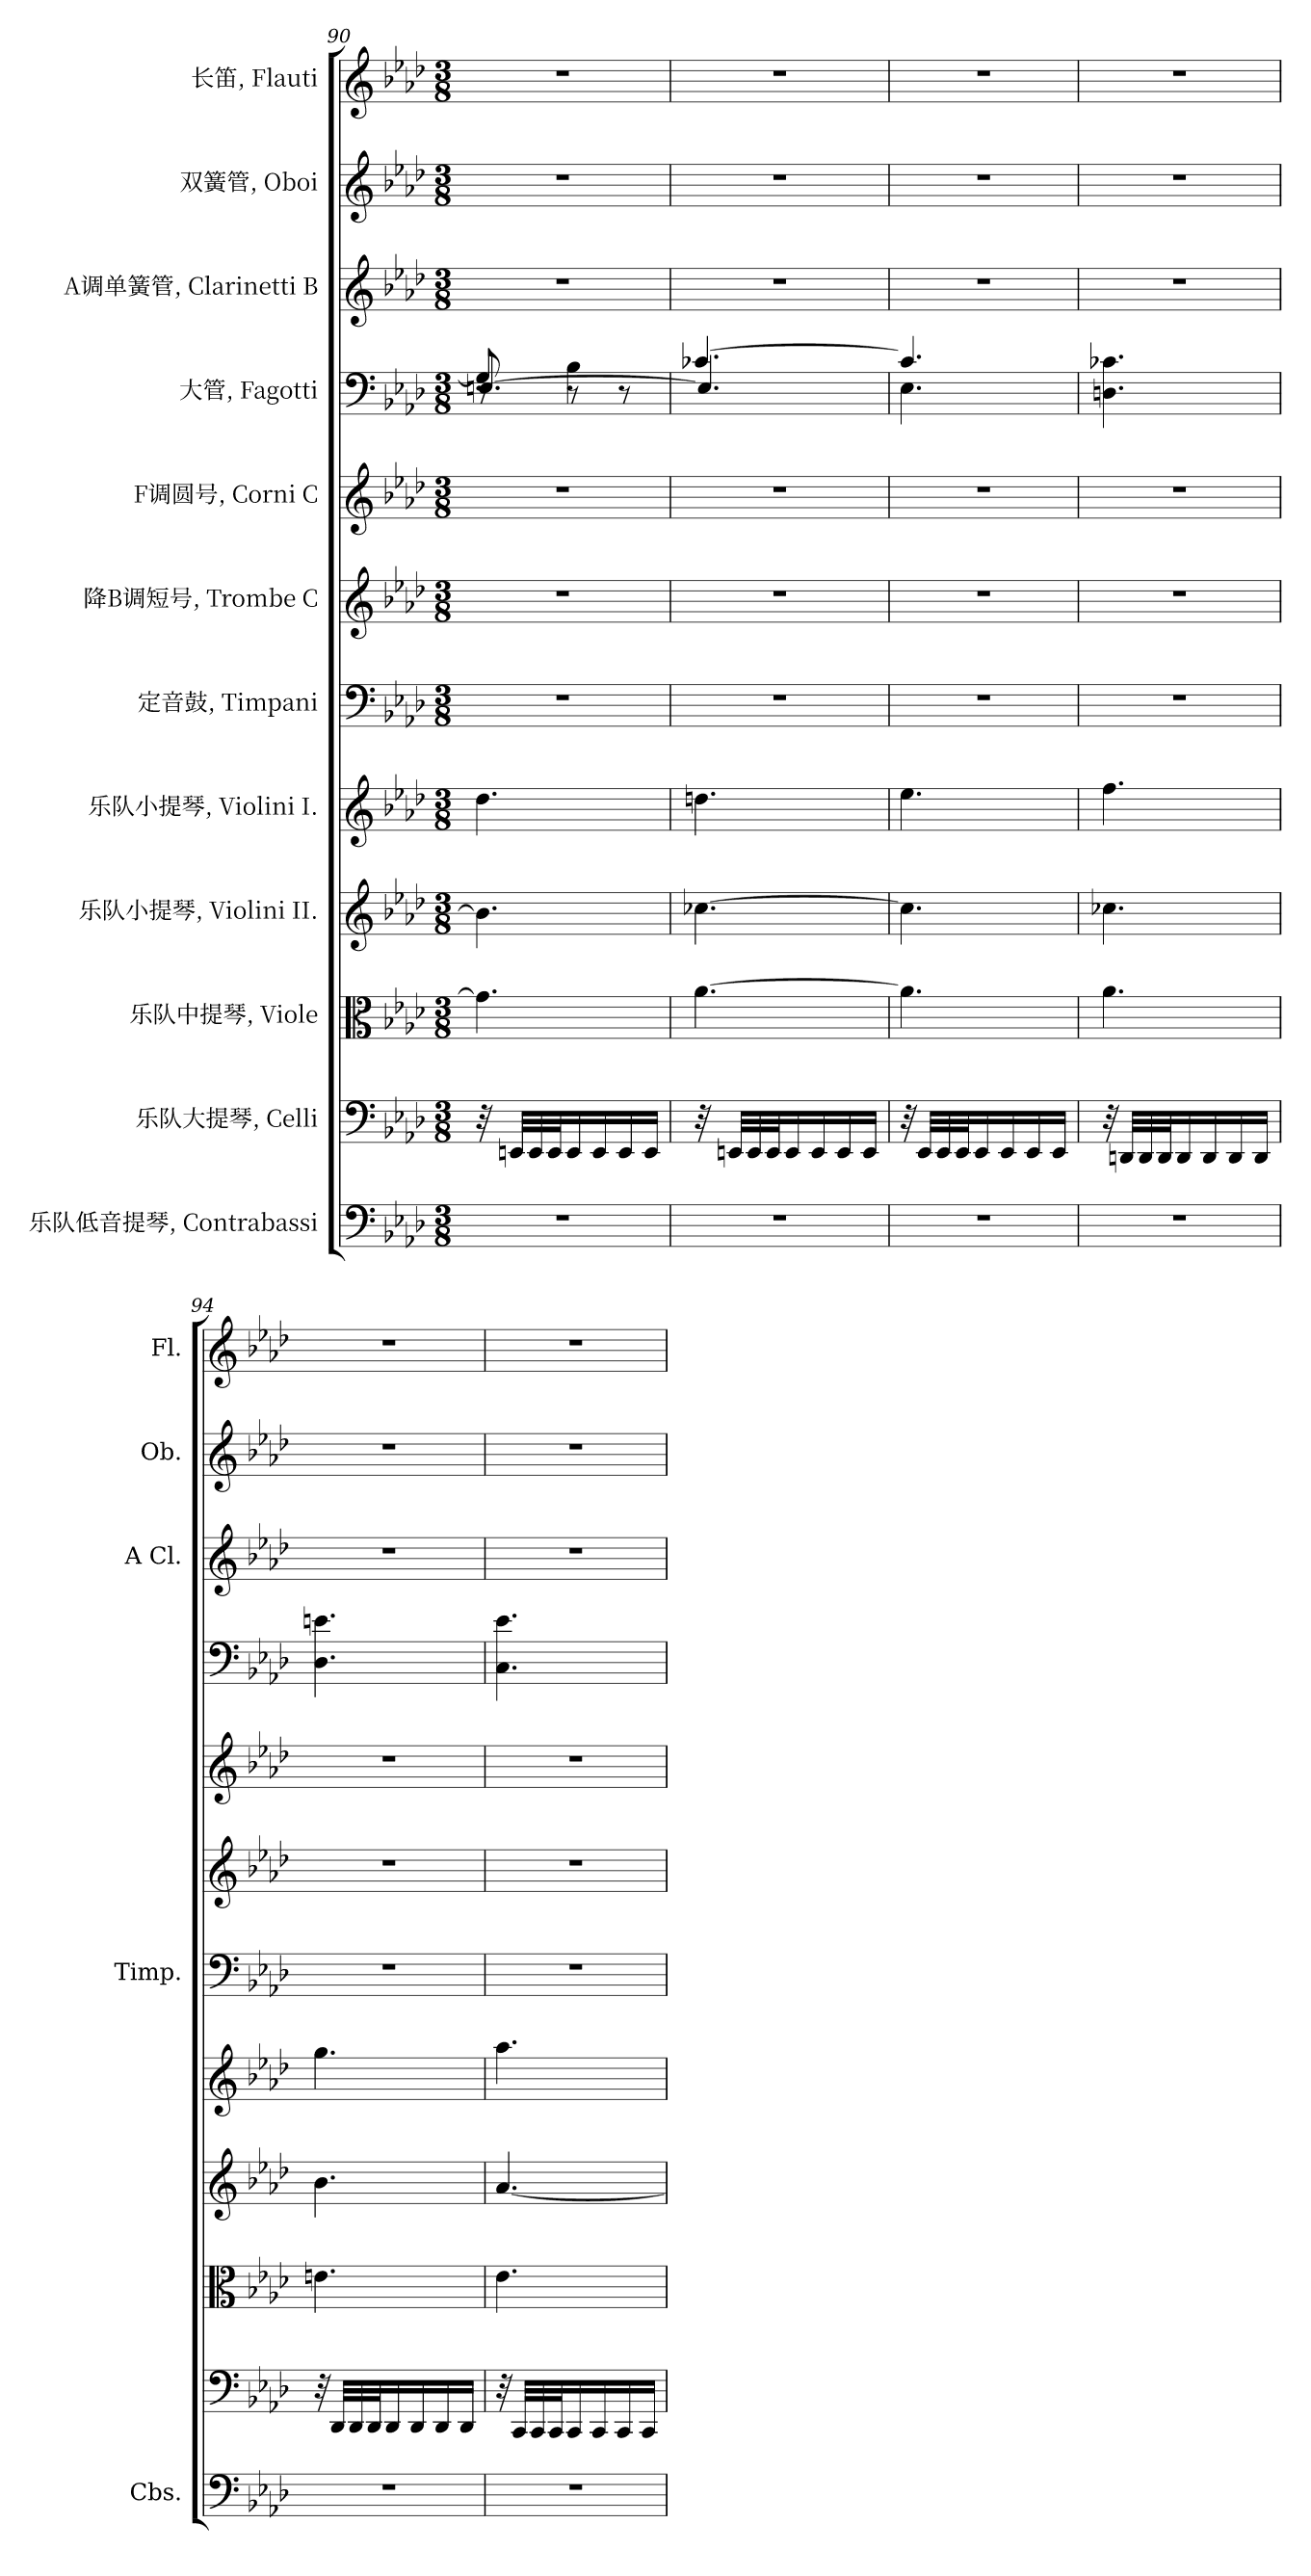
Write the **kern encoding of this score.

**kern	**kern	**kern	**kern	**kern	**kern	**kern	**kern	**kern	**kern	**kern	**kern
*part12	*part11	*part10	*part9	*part8	*part7	*part6	*part5	*part4	*part3	*part2	*part1
*staff12	*staff11	*staff10	*staff9	*staff8	*staff7	*staff6	*staff5	*staff4	*staff3	*staff2	*staff1
*I"乐队低音提琴, Contrabassi	*I"乐队大提琴, Celli	*I"乐队中提琴, Viole	*I"乐队小提琴, Violini II.	*I"乐队小提琴, Violini I.	*I"定音鼓, Timpani	*I"降B调短号, Trombe C	*I"F调圆号, Corni C	*I"大管, Fagotti	*I"A调单簧管, Clarinetti B	*I"双簧管, Oboi	*I"长笛, Flauti
*I'Cbs.	*	*	*	*	*I'Timp.	*	*	*	*I'A Cl.	*I'Ob.	*I'Fl.
*clefF4	*clefF4	*clefC3	*clefG2	*clefG2	*clefF4	*clefG2	*clefG2	*clefF4	*clefG2	*clefG2	*clefG2
*ITrd7c12	*	*	*	*	*	*ITrd1c2	*ITrd4c7	*	*ITrd2c3	*	*
*k[b-e-a-d-]	*k[b-e-a-d-]	*k[b-e-a-d-]	*k[b-e-a-d-]	*k[b-e-a-d-]	*k[b-e-a-d-]	*k[b-e-a-d-g-c-]	*k[b-e-a-d-g-]	*k[b-e-a-d-]	*k[b-]	*k[b-e-a-d-]	*k[b-e-a-d-]
*M3/8	*M3/8	*M3/8	*M3/8	*M3/8	*M3/8	*M3/8	*M3/8	*M3/8	*M3/8	*M3/8	*M3/8
=90	=90	=90	=90	=90	=90	=90	=90	=90	=90	=90	=90
*	*	*	*	*	*	*	*	*^	*	*	*
*	*	*	*	*	*	*	*	*	*^	*	*	*
4.r	32r	4.g\]	4.b-\]	4.dd-\	4.r	4.r	4.r	8G/]	8r	[4.En/	4.r	4.r	4.r
.	32EEn/LLL	.	.	.	.	.	.	.	.	.	.	.	.
.	32EE/	.	.	.	.	.	.	.	.	.	.	.	.
.	32EE/J	.	.	.	.	.	.	.	.	.	.	.	.
.	16EE/	.	.	.	.	.	.	8r	4B-\	.	.	.	.
.	16EE/	.	.	.	.	.	.	.	.	.	.	.	.
.	16EE/	.	.	.	.	.	.	8r	.	.	.	.	.
.	16EE/JJ	.	.	.	.	.	.	.	.	.	.	.	.
*	*	*	*	*	*	*	*	*	*v	*v	*	*	*
!!LO:PB:g=z
=91	=91	=91	=91	=91	=91	=91	=91	=91	=91	=91	=91	=91
4.r	32r	[4.a-\	[4.cc-X\	4.ddn\	4.r	4.r	4.r	[4.c-X/	4.E/]	4.r	4.r	4.r
.	32EEn/LLL	.	.	.	.	.	.	.	.	.	.	.
.	32EE/	.	.	.	.	.	.	.	.	.	.	.
.	32EE/J	.	.	.	.	.	.	.	.	.	.	.
.	16EE/	.	.	.	.	.	.	.	.	.	.	.
.	16EE/	.	.	.	.	.	.	.	.	.	.	.
.	16EE/	.	.	.	.	.	.	.	.	.	.	.
.	16EE/JJ	.	.	.	.	.	.	.	.	.	.	.
=92	=92	=92	=92	=92	=92	=92	=92	=92	=92	=92	=92	=92
4.r	32r	4.a-\]	4.cc-\]	4.ee-\	4.r	4.r	4.r	4.c-/]	4.E-\	4.r	4.r	4.r
.	32EE-/LLL	.	.	.	.	.	.	.	.	.	.	.
.	32EE-/	.	.	.	.	.	.	.	.	.	.	.
.	32EE-/J	.	.	.	.	.	.	.	.	.	.	.
.	16EE-/	.	.	.	.	.	.	.	.	.	.	.
.	16EE-/	.	.	.	.	.	.	.	.	.	.	.
.	16EE-/	.	.	.	.	.	.	.	.	.	.	.
.	16EE-/JJ	.	.	.	.	.	.	.	.	.	.	.
*	*	*	*	*	*	*	*	*v	*v	*	*	*
=93	=93	=93	=93	=93	=93	=93	=93	=93	=93	=93	=93
4.r	32r	4.a-\	4.cc-X\	4.ff\	4.r	4.r	4.r	4.Dn\ 4.c-X\	4.r	4.r	4.r
.	32DDn/LLL	.	.	.	.	.	.	.	.	.	.
.	32DD/	.	.	.	.	.	.	.	.	.	.
.	32DD/J	.	.	.	.	.	.	.	.	.	.
.	16DD/	.	.	.	.	.	.	.	.	.	.
.	16DD/	.	.	.	.	.	.	.	.	.	.
.	16DD/	.	.	.	.	.	.	.	.	.	.
.	16DD/JJ	.	.	.	.	.	.	.	.	.	.
!!LO:PB:g=z
=94	=94	=94	=94	=94	=94	=94	=94	=94	=94	=94	=94
4.r	32r	4.en\	4.b-\	4.gg\	4.r	4.r	4.r	4.D-\ 4.en\	4.r	4.r	4.r
.	32DD-/LLL	.	.	.	.	.	.	.	.	.	.
.	32DD-/	.	.	.	.	.	.	.	.	.	.
.	32DD-/J	.	.	.	.	.	.	.	.	.	.
.	16DD-/	.	.	.	.	.	.	.	.	.	.
.	16DD-/	.	.	.	.	.	.	.	.	.	.
.	16DD-/	.	.	.	.	.	.	.	.	.	.
.	16DD-/JJ	.	.	.	.	.	.	.	.	.	.
=95	=95	=95	=95	=95	=95	=95	=95	=95	=95	=95	=95
4.r	32r	4.e-\	[4.a-/	4.aa-\	4.r	4.r	4.r	4.C\ 4.e-\	4.r	4.r	4.r
.	32CC/LLL	.	.	.	.	.	.	.	.	.	.
.	32CC/	.	.	.	.	.	.	.	.	.	.
.	32CC/J	.	.	.	.	.	.	.	.	.	.
.	16CC/	.	.	.	.	.	.	.	.	.	.
.	16CC/	.	.	.	.	.	.	.	.	.	.
.	16CC/	.	.	.	.	.	.	.	.	.	.
.	16CC/JJ	.	.	.	.	.	.	.	.	.	.
=	=	=	=	=	=	=	=	=	=	=	=
*-	*-	*-	*-	*-	*-	*-	*-	*-	*-	*-	*-
